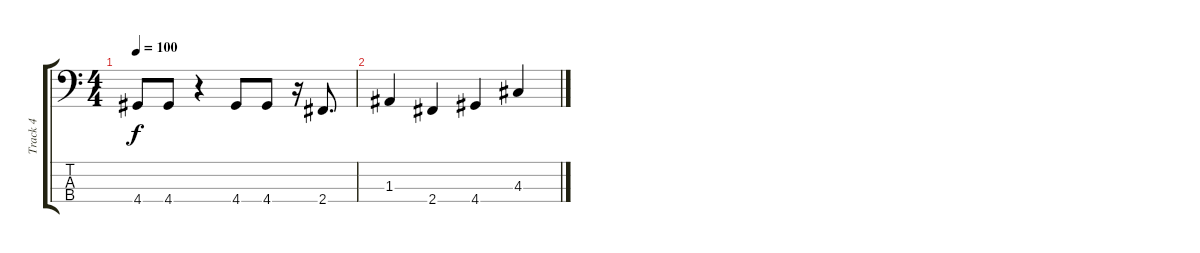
\track ("Track 4" "Track 4") {instrument electricbassfinger}
\staff {score tabs}
\tuning (G2 D2 A1 E1) {hide}
\ts (4 4)
\tempo 100
\clef f4
\ks c
4.4.8{dy f} 4.4.8 r.4 4.4.8 4.4.8 r.16 2.4.8{d} |
1.3.4 2.4.4 4.4.4 4.3.4
